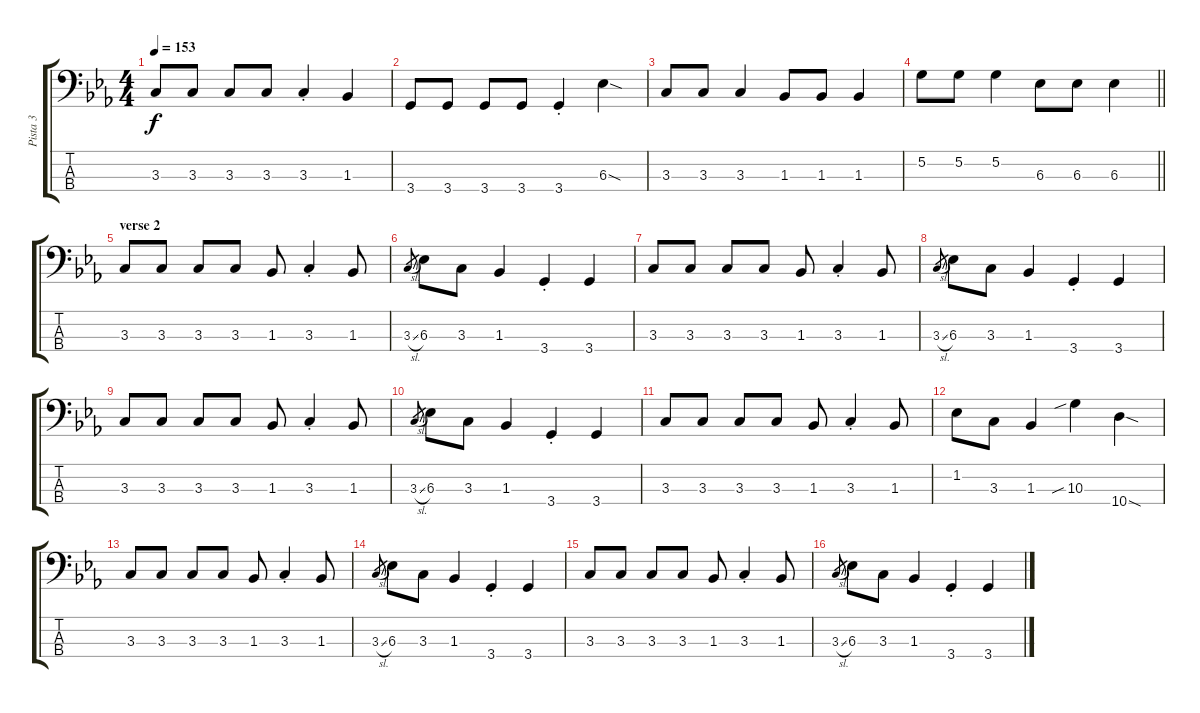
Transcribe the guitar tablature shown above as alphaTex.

\track ("Pista 3" "Pista 3") {instrument electricbassfinger}
\staff {score tabs}
\tuning (G2 D2 A1 E1) {hide}
\ts (4 4)
\tempo 153
\clef f4
\ks eb
3.3.8{dy f} 3.3.8 3.3.8 3.3.8 3.3{st}.4 1.3.4 |
3.4.8 3.4.8 3.4.8 3.4.8 3.4{st}.4 6.3{sod}.4 |
3.3.8 3.3.8 3.3.4 1.3.8 1.3.8 1.3.4 |
\barLineRight lightlight
5.2.8 5.2.8 5.2.4 6.3.8 6.3.8 6.3.4 |
\section ("" "verse 2")
3.3.8 3.3.8 3.3.8 3.3.8 1.3.8 3.3{st}.4 1.3.8 |
3.3{sl}.8{gr} 6.3.8 3.3.8 1.3.4 3.4{st}.4 3.4.4 |
3.3.8 3.3.8 3.3.8 3.3.8 1.3.8 3.3{st}.4 1.3.8 |
3.3{sl}.8{gr} 6.3.8 3.3.8 1.3.4 3.4{st}.4 3.4.4 |
3.3.8 3.3.8 3.3.8 3.3.8 1.3.8 3.3{st}.4 1.3.8 |
3.3{sl}.8{gr} 6.3.8 3.3.8 1.3.4 3.4{st}.4 3.4.4 |
3.3.8 3.3.8 3.3.8 3.3.8 1.3.8 3.3{st}.4 1.3.8 |
1.2.8 3.3.8 1.3.4 10.3{sib}.4 10.4{sod}.4 |
3.3.8 3.3.8 3.3.8 3.3.8 1.3.8 3.3{st}.4 1.3.8 |
3.3{sl}.8{gr} 6.3.8 3.3.8 1.3.4 3.4{st}.4 3.4.4 |
3.3.8 3.3.8 3.3.8 3.3.8 1.3.8 3.3{st}.4 1.3.8 |
3.3{sl}.8{gr} 6.3.8 3.3.8 1.3.4 3.4{st}.4 3.4.4
